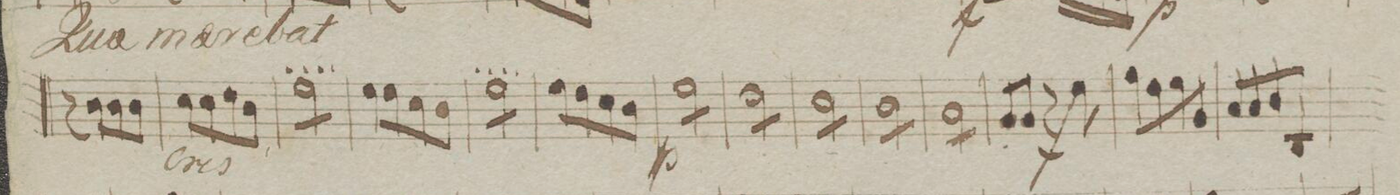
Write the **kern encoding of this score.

**kern	**dynam
*I"Viola	*
*clefC3	*
*k[b-]	*
*M2/4	*
8r	.
8c\L	.
8c\	.
8c\J	.
=12	=12
8d\L	<
8d\	.
8e\	.
8c\J	.
=13	=13
*tremolo	*
*2\right	*
8f\L	.
8f\	.
8f\	.
8f\J	.
=14	=14
8f\L	.
8f\	.
8d\	.
8c\J	.
=15	=15
8f\L	.
8f\	.
8f\	.
8f\J	.
=16	=16
8f\L	.
8e\	.
8d\	.
8c\J	.
=17	=17
8f\L	p
8f\	.
8f\	.
8f\J	.
=18	=18
8e\L	.
8e\	.
8e\	.
8e\J	.
=19	=19
8d\L	.
8d\	.
8d\	.
8d\J	.
=20	=20
8c\L	.
8c\	.
8c\	.
8c\J	.
=21	=21
8B-\L	.
8B-\	.
8B-\	.
8B-\J	.
*Xtremolo	*
=22	=22
8A/L	.
8A/J	.
8r	f
8f\	.
=23	=23
8g\L	.
8e\	.
8f\	.
8A/J	.
=24	=24
8B-/L	.
8B-/	.
8c\	.
8C/J	.
=25	=25
*-	*-
